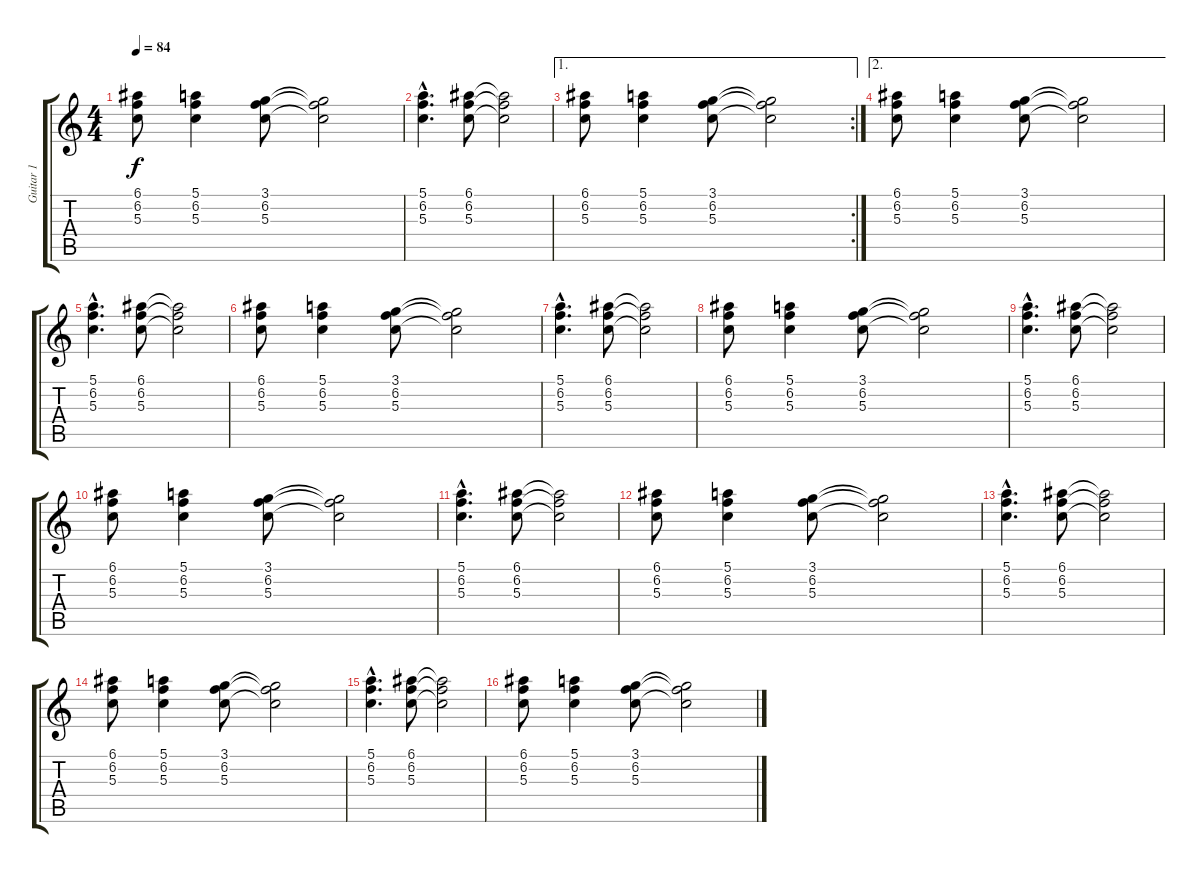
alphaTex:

\track ("Guitar 1" "Guitar 1") {instrument acousticguitarnylon}
\staff {score tabs}
\tuning (E4 B3 G3 D3 A2 E2) {hide}
\ts (4 4)
\tempo 84
\clef g2
\ks c
(6.1 6.2 5.3).8{dy f} (5.1 6.2 5.3).4 (3.1 6.2 5.3).8 (3.1{t} 6.2{t} 5.3{t}).2 |
(5.1{hac} 6.2{hac} 5.3{hac}).4{d} (6.1 6.2 5.3).8 (6.1{t} 6.2{t} 5.3{t}).2 |
\ae 1
\rc 2
(6.1 6.2 5.3).8 (5.1 6.2 5.3).4 (3.1 6.2 5.3).8 (3.1{t} 6.2{t} 5.3{t}).2 |
\ae 2
(6.1 6.2 5.3).8 (5.1 6.2 5.3).4 (3.1 6.2 5.3).8 (3.1{t} 6.2{t} 5.3{t}).2 |
(5.1{hac} 6.2{hac} 5.3{hac}).4{d} (6.1 6.2 5.3).8 (6.1{t} 6.2{t} 5.3{t}).2 |
(6.1 6.2 5.3).8 (5.1 6.2 5.3).4 (3.1 6.2 5.3).8 (3.1{t} 6.2{t} 5.3{t}).2 |
(5.1{hac} 6.2{hac} 5.3{hac}).4{d} (6.1 6.2 5.3).8 (6.1{t} 6.2{t} 5.3{t}).2 |
(6.1 6.2 5.3).8 (5.1 6.2 5.3).4 (3.1 6.2 5.3).8 (3.1{t} 6.2{t} 5.3{t}).2 |
(5.1{hac} 6.2{hac} 5.3{hac}).4{d} (6.1 6.2 5.3).8 (6.1{t} 6.2{t} 5.3{t}).2 |
(6.1 6.2 5.3).8 (5.1 6.2 5.3).4 (3.1 6.2 5.3).8 (3.1{t} 6.2{t} 5.3{t}).2 |
(5.1{hac} 6.2{hac} 5.3{hac}).4{d} (6.1 6.2 5.3).8 (6.1{t} 6.2{t} 5.3{t}).2 |
(6.1 6.2 5.3).8 (5.1 6.2 5.3).4 (3.1 6.2 5.3).8 (3.1{t} 6.2{t} 5.3{t}).2 |
(5.1{hac} 6.2{hac} 5.3{hac}).4{d} (6.1 6.2 5.3).8 (6.1{t} 6.2{t} 5.3{t}).2 |
(6.1 6.2 5.3).8 (5.1 6.2 5.3).4 (3.1 6.2 5.3).8 (3.1{t} 6.2{t} 5.3{t}).2 |
(5.1{hac} 6.2{hac} 5.3{hac}).4{d} (6.1 6.2 5.3).8 (6.1{t} 6.2{t} 5.3{t}).2 |
(6.1 6.2 5.3).8 (5.1 6.2 5.3).4 (3.1 6.2 5.3).8 (3.1{t} 6.2{t} 5.3{t}).2
